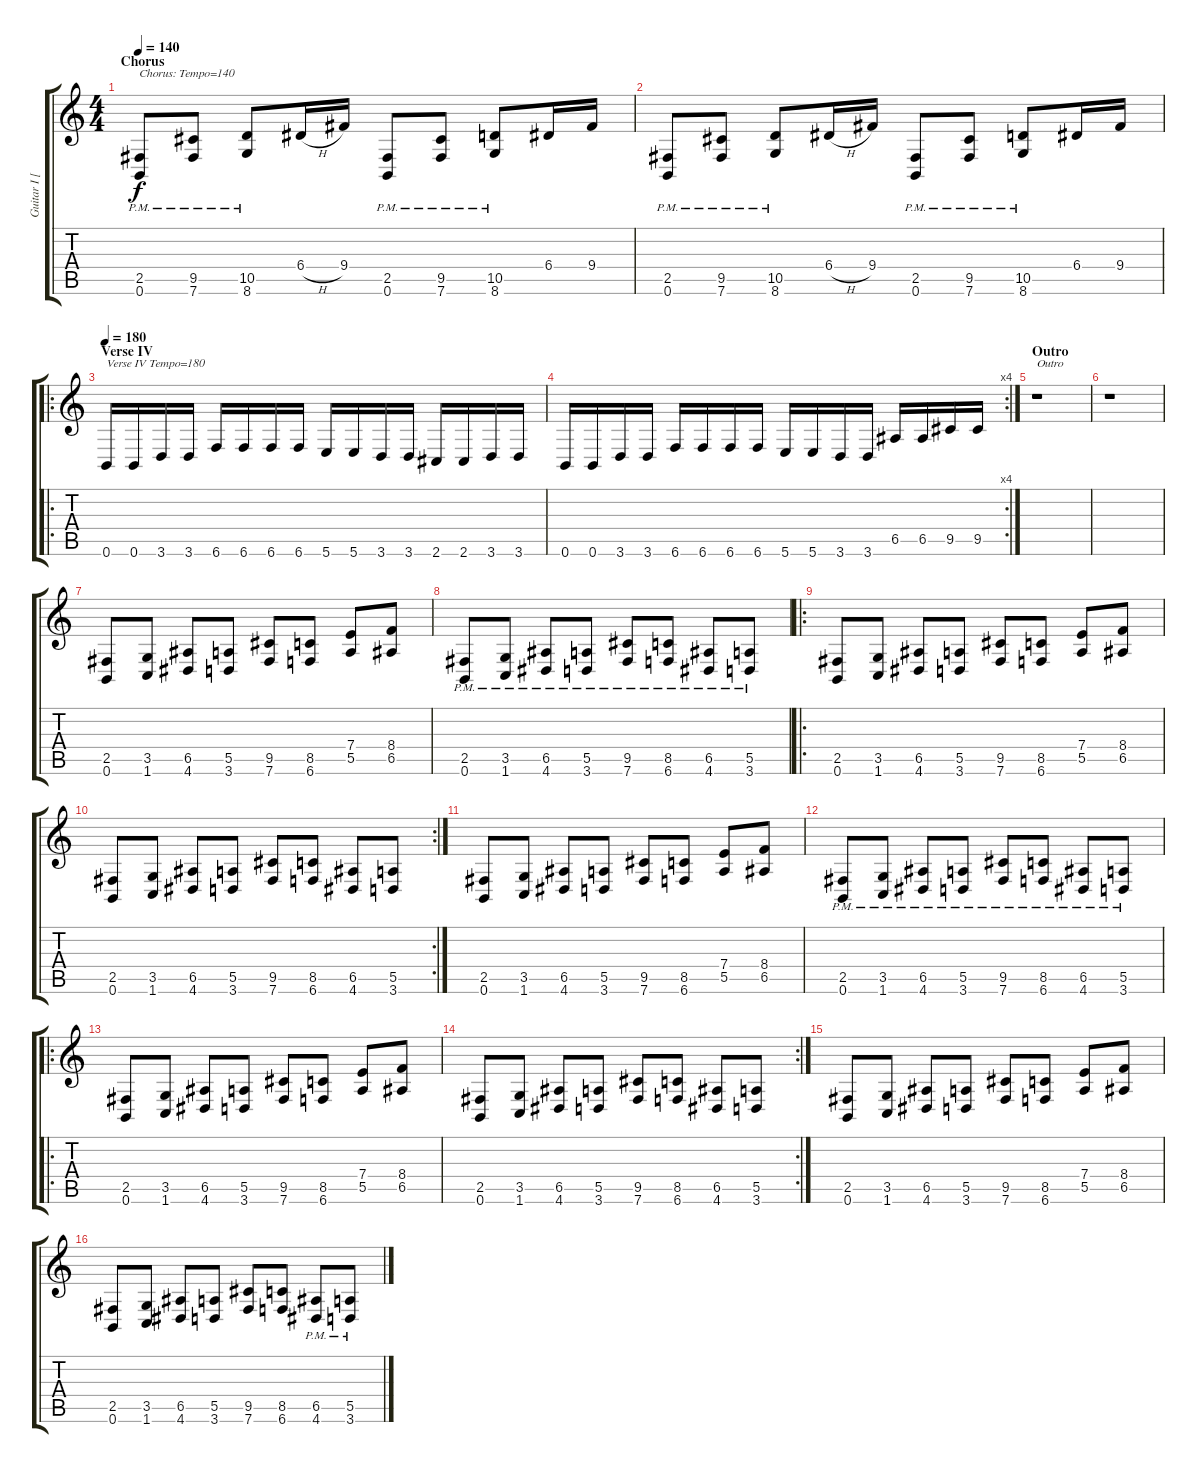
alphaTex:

\track ("Guitar I [Jon Levasseur]" "Guitar I [") {instrument distortionguitar}
\staff {score tabs}
\tuning (B3 Gb3 D3 A2 E2 B1) {hide}
\ts (4 4)
\section ("" "Chorus")
\tempo 140
\clef g2
\ks c
(2.5{pm} 0.6{pm}).8{txt "Chorus: Tempo=140" dy f} (9.5{pm} 7.6{pm}).8 (10.5{pm} 8.6{pm}).8 6.4{h}.16 9.4.16 (2.5{pm} 0.6{pm}).8 (9.5{pm} 7.6{pm}).8 (10.5{pm} 8.6{pm}).8 6.4.16 9.4.16 |
(2.5{pm} 0.6{pm}).8 (9.5{pm} 7.6{pm}).8 (10.5{pm} 8.6{pm}).8 6.4{h}.16 9.4.16 (2.5{pm} 0.6{pm}).8 (9.5{pm} 7.6{pm}).8 (10.5{pm} 8.6{pm}).8 6.4.16 9.4.16 |
\ro
\section ("" "Verse IV")
\tempo 180
0.6.16{txt "Verse IV Tempo=180"} 0.6.16 3.6.16 3.6.16 6.6.16 6.6.16 6.6.16 6.6.16 5.6.16 5.6.16 3.6.16 3.6.16 2.6.16 2.6.16 3.6.16 3.6.16 |
\rc 4
0.6.16 0.6.16 3.6.16 3.6.16 6.6.16 6.6.16 6.6.16 6.6.16 5.6.16 5.6.16 3.6.16 3.6.16 6.5.16 6.5.16 9.5.16 9.5.16 |
\section ("" "Outro")
r.1{txt "Outro"} |
r.1 |
(2.5 0.6).8 (3.5 1.6).8 (6.5 4.6).8 (5.5 3.6).8 (9.5 7.6).8 (8.5 6.6).8 (7.4 5.5).8 (8.4 6.5).8 |
(2.5{pm} 0.6{pm}).8 (3.5{pm} 1.6{pm}).8 (6.5{pm} 4.6{pm}).8 (5.5{pm} 3.6{pm}).8 (9.5{pm} 7.6{pm}).8 (8.5{pm} 6.6{pm}).8 (6.5{pm} 4.6{pm}).8 (5.5{pm} 3.6{pm}).8 |
\ro
(2.5 0.6).8 (3.5 1.6).8 (6.5 4.6).8 (5.5 3.6).8 (9.5 7.6).8 (8.5 6.6).8 (7.4 5.5).8 (8.4 6.5).8 |
\rc 2
(2.5 0.6).8 (3.5 1.6).8 (6.5 4.6).8 (5.5 3.6).8 (9.5 7.6).8 (8.5 6.6).8 (6.5 4.6).8 (5.5 3.6).8 |
(2.5 0.6).8 (3.5 1.6).8 (6.5 4.6).8 (5.5 3.6).8 (9.5 7.6).8 (8.5 6.6).8 (7.4 5.5).8 (8.4 6.5).8 |
(2.5{pm} 0.6{pm}).8 (3.5{pm} 1.6{pm}).8 (6.5{pm} 4.6{pm}).8 (5.5{pm} 3.6{pm}).8 (9.5{pm} 7.6{pm}).8 (8.5{pm} 6.6{pm}).8 (6.5{pm} 4.6{pm}).8 (5.5{pm} 3.6{pm}).8 |
\ro
(2.5 0.6).8 (3.5 1.6).8 (6.5 4.6).8 (5.5 3.6).8 (9.5 7.6).8 (8.5 6.6).8 (7.4 5.5).8 (8.4 6.5).8 |
\rc 2
(2.5 0.6).8 (3.5 1.6).8 (6.5 4.6).8 (5.5 3.6).8 (9.5 7.6).8 (8.5 6.6).8 (6.5 4.6).8 (5.5 3.6).8 |
(2.5 0.6).8 (3.5 1.6).8 (6.5 4.6).8 (5.5 3.6).8 (9.5 7.6).8 (8.5 6.6).8 (7.4 5.5).8 (8.4 6.5).8 |
(2.5 0.6).8 (3.5 1.6).8 (6.5 4.6).8 (5.5 3.6).8 (9.5 7.6).8 (8.5 6.6).8 (6.5{pm} 4.6{pm}).8 (5.5{pm} 3.6{pm}).8
